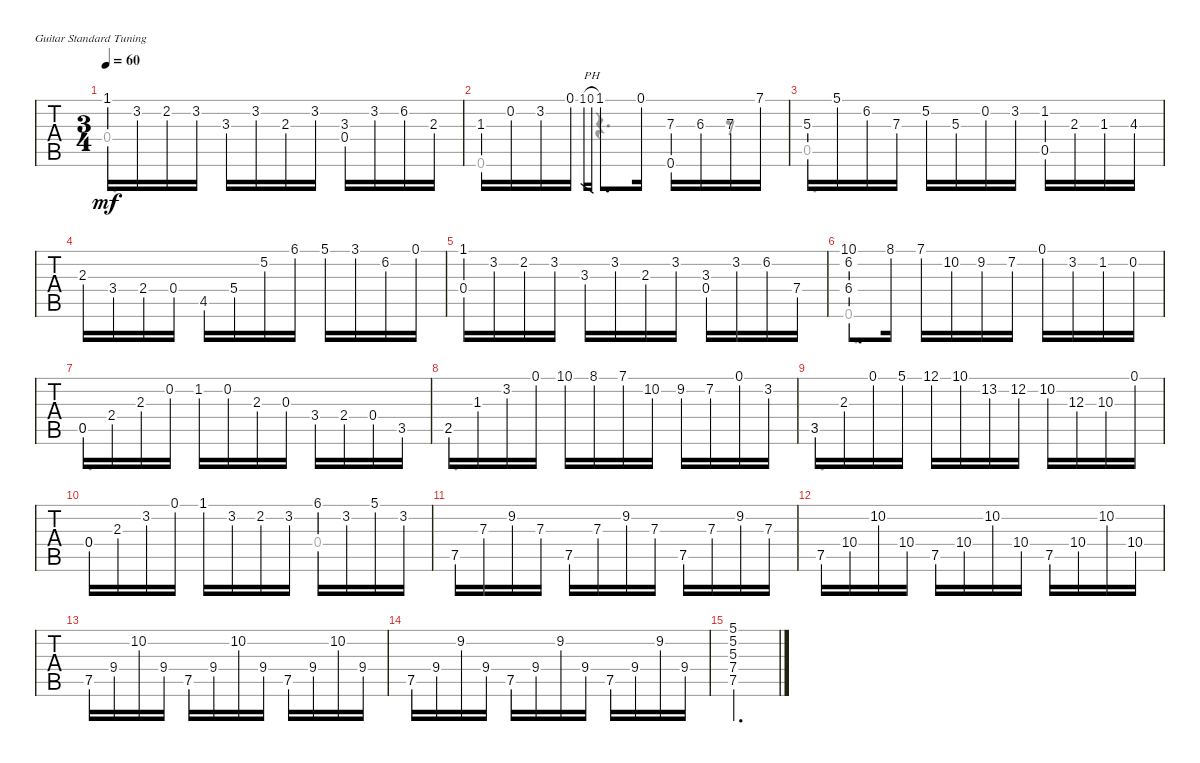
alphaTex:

\bracketExtendMode groupsimilarinstruments
\singleTrackTrackNamePolicy hidden
\multiTrackTrackNamePolicy hidden
\firstSystemTrackNameOrientation horizontal
\otherSystemsTrackNameOrientation horizontal
\track ("Guitar Right" "Guitar Rig") {instrument acousticguitarnylon}
\staff {tabs}
\tuning (E4 B3 G3 D3 A2 E2)
\voice
\ts (3 4)
\tempo 60
\clef g2
\ks c
1.1.16{dy mf} 3.2.16 2.2.16 3.2.16 3.3.16 3.2.16 2.3.16 3.2.16 (0.4 3.3).16 3.2.16 6.2.16 2.3.16 |
1.3.16 0.2.16 3.2.16 0.1.16 1.1{h}.16{gr} 0.1{h}.16{gr} 1.1.8{d} 0.1.16 (0.6 7.3).16 6.3.16 7.3.16 7.1.16 |
5.3.16 5.1.16 6.2.16 7.3.16 5.2.16 5.3.16 0.2.16 3.2.16 (1.2 0.5).16 2.3.16 1.3.16 4.3.16 |
2.3.16 3.4.16 2.4.16 0.4.16 4.5.16 5.4.16 5.2.16 6.1.16 5.1.16 3.1.16 6.2.16 0.1.16 |
(0.4 1.1).16 3.2.16 2.2.16 3.2.16 3.3.16 3.2.16 2.3.16 3.2.16 (0.4 3.3).16 3.2.16 6.2.16 7.4.16 |
(6.2 6.4 10.1).8{d} 8.1.16 7.1.16 10.2.16 9.2.16 7.2.16 0.1.16 3.2.16 1.2.16 0.2.16 |
0.5.16 2.4.16 2.3.16 0.2.16 1.2.16 0.2.16 2.3.16 0.3.16 3.4.16 2.4.16 0.4.16 3.5.16 |
2.5.16 1.3.16 3.2.16 0.1.16 10.1.16 8.1.16 7.1.16 10.2.16 9.2.16 7.2.16 0.1.16 3.2.16 |
3.5.16 2.3.16 0.1.16 5.1.16 12.1.16 10.1.16 13.2.16 12.2.16 10.2.16 12.3.16 10.3.16 0.1.16 |
0.4.16 2.3.16 3.2.16 0.1.16 1.1.16 3.2.16 2.2.16 3.2.16 6.1.16 3.2.16 5.1.16 3.2.16 |
7.5.16 7.3.16 9.2.16 7.3.16 7.5.16 7.3.16 9.2.16 7.3.16 7.5.16 7.3.16 9.2.16 7.3.16 |
7.5.16 10.4.16 10.2.16 10.4.16 7.5.16 10.4.16 10.2.16 10.4.16 7.5.16 10.4.16 10.2.16 10.4.16 |
7.5.16 9.4.16 10.2.16 9.4.16 7.5.16 9.4.16 10.2.16 9.4.16 7.5.16 9.4.16 10.2.16 9.4.16 |
7.5.16 9.4.16 9.2.16 9.4.16 7.5.16 9.4.16 9.2.16 9.4.16 7.5.16 9.4.16 9.2.16 9.4.16 |
(5.1 5.2 5.3 7.4 7.5).2{d}
\voice
\clef g2
\ottava regular
\simile none
\ks c
0.4.2{d dy mf} |
0.6.4 r.4{d} r.8 |
0.5.2{d} |
|
|
0.6.2{d} |
0.5.2{d} |
2.5.2{d} |
3.5.2{d} |
0.4.2 0.4.4 |
7.5.4 7.5.4 7.5.4 |
7.5.4 7.5.4 7.5.4 |
7.5.4 7.5.4 7.5.4 |
7.5.4 7.5.4 7.5.4 |
